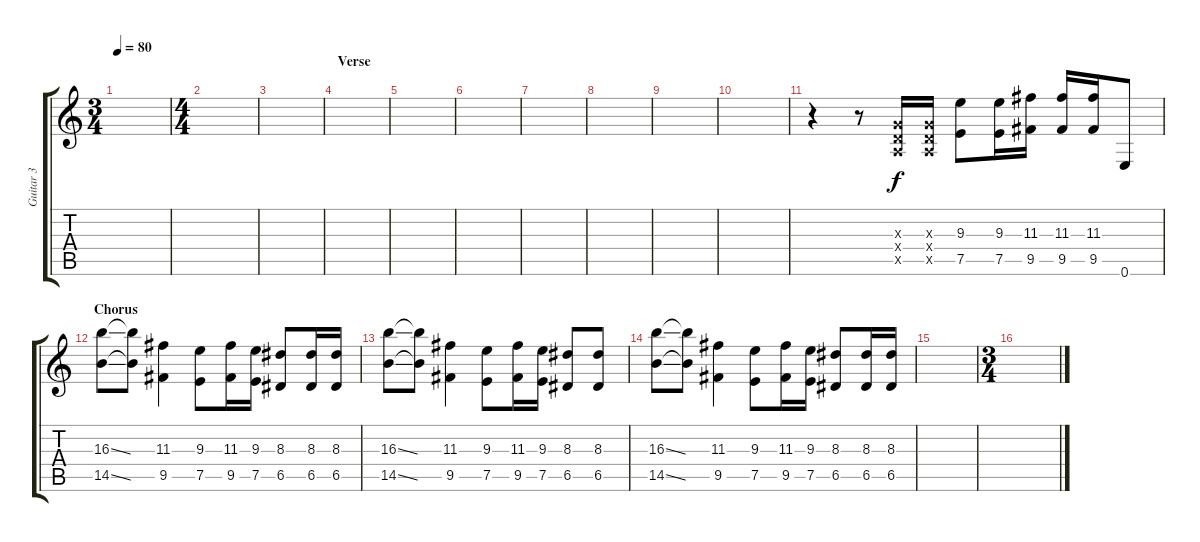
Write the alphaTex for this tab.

\track ("Guitar 3" "Guitar 3") {instrument overdrivenguitar}
\staff {score tabs}
\tuning (E4 B3 G3 D3 A2 E2) {hide}
\ts (3 4)
\tempo 80
\clef g2
\ks c
|
\ts (4 4)
|
|
\section ("" "Verse")
|
|
|
|
|
|
|
r.4 r.8 (0.3{x} 0.4{x} 0.5{x}).16 (0.3{x} 0.4{x} 0.5{x}).16 (9.3 7.5).8 (9.3 7.5).16 (11.3 9.5).16 (11.3 9.5).16 (11.3 9.5).16 0.6.8 |
\section ("" "Chorus")
(16.3{ss} 14.5{ss}).8 (16.3{t} 14.5{t}).8 (11.3 9.5).4 (9.3 7.5).8 (11.3 9.5).16 (9.3 7.5).16 (8.3 6.5).8 (8.3 6.5).16 (8.3 6.5).16 |
(16.3{ss} 14.5{ss}).8 (16.3{t} 14.5{t}).8 (11.3 9.5).4 (9.3 7.5).8 (11.3 9.5).16 (9.3 7.5).16 (8.3 6.5).8 (8.3 6.5).8 |
(16.3{ss} 14.5{ss}).8 (16.3{t} 14.5{t}).8 (11.3 9.5).4 (9.3 7.5).8 (11.3 9.5).16 (9.3 7.5).16 (8.3 6.5).8 (8.3 6.5).16 (8.3 6.5).16 |
|
\ts (3 4)
